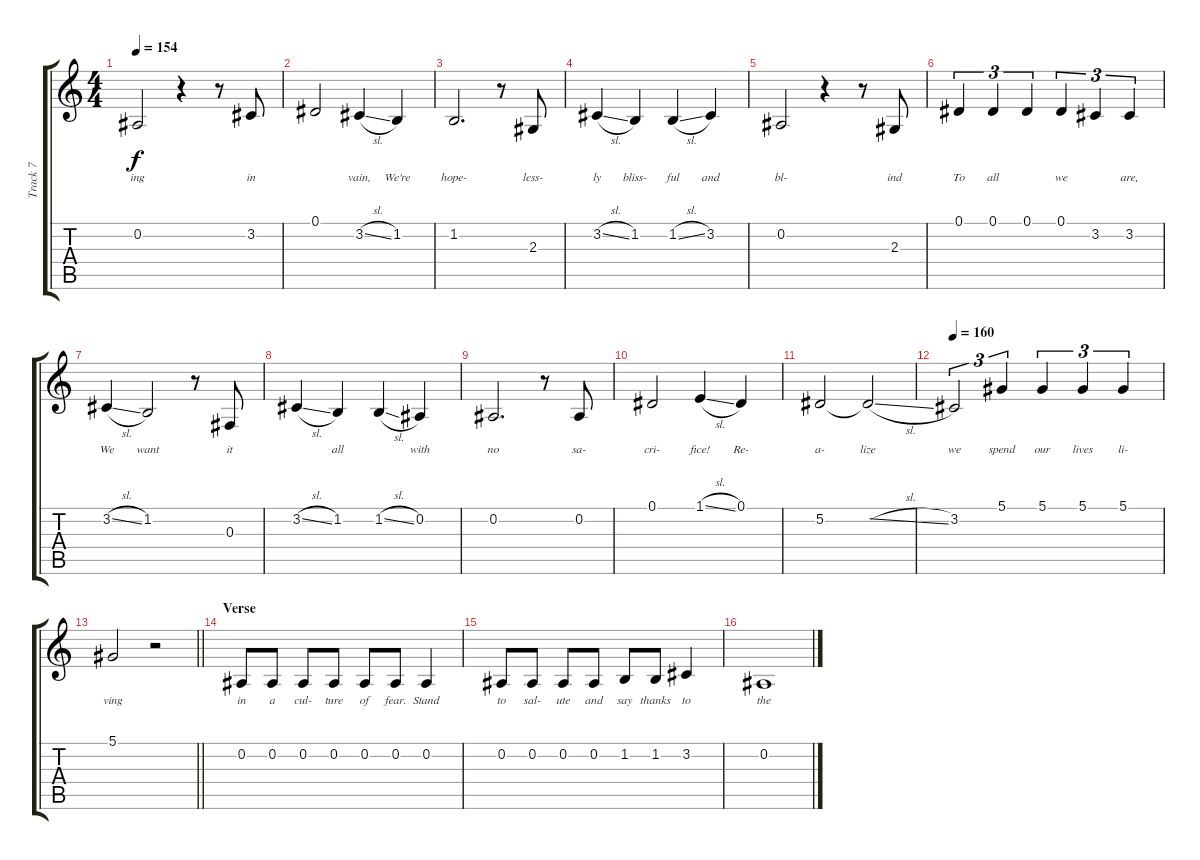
\track ("Track 7" "Track 7") {instrument altosax}
\staff {score tabs}
\tuning (Eb4 Bb3 Gb3 Db3 Ab2 Eb2) {hide}
\ts (4 4)
\tempo 154
\clef g2
\ks c
0.2.2{lyrics (0 "ing") lyrics (1 "") lyrics (2 "") lyrics (3 "") lyrics (4 "") dy f} r.4 r.8 3.2.8{lyrics (0 "in") lyrics (1 "") lyrics (2 "") lyrics (3 "") lyrics (4 "")} |
0.1.2{lyrics (0 "") lyrics (1 "") lyrics (2 "") lyrics (3 "") lyrics (4 "")} 3.2{sl}.4{lyrics (0 "vain,") lyrics (1 "") lyrics (2 "") lyrics (3 "") lyrics (4 "")} 1.2.4{lyrics (0 "We're") lyrics (1 "") lyrics (2 "") lyrics (3 "") lyrics (4 "")} |
1.2.2{d lyrics (0 "hope-") lyrics (1 "") lyrics (2 "") lyrics (3 "") lyrics (4 "")} r.8 2.3.8{lyrics (0 "less-") lyrics (1 "") lyrics (2 "") lyrics (3 "") lyrics (4 "")} |
3.2{sl}.4{lyrics (0 "ly") lyrics (1 "") lyrics (2 "") lyrics (3 "") lyrics (4 "")} 1.2.4{lyrics (0 "bliss-") lyrics (1 "") lyrics (2 "") lyrics (3 "") lyrics (4 "")} 1.2{sl}.4{lyrics (0 "ful") lyrics (1 "") lyrics (2 "") lyrics (3 "") lyrics (4 "")} 3.2.4{lyrics (0 "and") lyrics (1 "") lyrics (2 "") lyrics (3 "") lyrics (4 "")} |
0.2.2{lyrics (0 "bl-") lyrics (1 "") lyrics (2 "") lyrics (3 "") lyrics (4 "")} r.4 r.8 2.3.8{lyrics (0 "ind") lyrics (1 "") lyrics (2 "") lyrics (3 "") lyrics (4 "")} |
0.1.4{tu (3 2) lyrics (0 "To") lyrics (1 "") lyrics (2 "") lyrics (3 "") lyrics (4 "")} 0.1.4{tu (3 2) lyrics (0 "all") lyrics (1 "") lyrics (2 "") lyrics (3 "") lyrics (4 "")} 0.1.4{tu (3 2) lyrics (0 "") lyrics (1 "") lyrics (2 "") lyrics (3 "") lyrics (4 "")} 0.1.4{tu (3 2) lyrics (0 "we") lyrics (1 "") lyrics (2 "") lyrics (3 "") lyrics (4 "")} 3.2.4{tu (3 2) lyrics (0 "") lyrics (1 "") lyrics (2 "") lyrics (3 "") lyrics (4 "")} 3.2.4{tu (3 2) lyrics (0 "are,") lyrics (1 "") lyrics (2 "") lyrics (3 "") lyrics (4 "")} |
3.2{sl}.4{lyrics (0 "We") lyrics (1 "") lyrics (2 "") lyrics (3 "") lyrics (4 "")} 1.2.2{lyrics (0 "want") lyrics (1 "") lyrics (2 "") lyrics (3 "") lyrics (4 "")} r.8 0.3.8{lyrics (0 "it") lyrics (1 "") lyrics (2 "") lyrics (3 "") lyrics (4 "")} |
3.2{sl}.4{lyrics (0 "") lyrics (1 "") lyrics (2 "") lyrics (3 "") lyrics (4 "")} 1.2.4{lyrics (0 "all") lyrics (1 "") lyrics (2 "") lyrics (3 "") lyrics (4 "")} 1.2{sl}.4{lyrics (0 "") lyrics (1 "") lyrics (2 "") lyrics (3 "") lyrics (4 "")} 0.2.4{lyrics (0 "with") lyrics (1 "") lyrics (2 "") lyrics (3 "") lyrics (4 "")} |
0.2.2{d lyrics (0 "no") lyrics (1 "") lyrics (2 "") lyrics (3 "") lyrics (4 "")} r.8 0.2.8{lyrics (0 "sa-") lyrics (1 "") lyrics (2 "") lyrics (3 "") lyrics (4 "")} |
0.1.2{lyrics (0 "cri-") lyrics (1 "") lyrics (2 "") lyrics (3 "") lyrics (4 "")} 1.1{sl}.4{lyrics (0 "fice!") lyrics (1 "") lyrics (2 "") lyrics (3 "") lyrics (4 "")} 0.1.4{lyrics (0 "Re-") lyrics (1 "") lyrics (2 "") lyrics (3 "") lyrics (4 "")} |
5.2.2{lyrics (0 "a-") lyrics (1 "") lyrics (2 "") lyrics (3 "") lyrics (4 "")} 5.2{sl t}.2{lyrics (0 "lize") lyrics (1 "") lyrics (2 "") lyrics (3 "") lyrics (4 "")} |
\tempo 160
3.2.2{tu (3 2) lyrics (0 "we") lyrics (1 "") lyrics (2 "") lyrics (3 "") lyrics (4 "")} 5.1.4{tu (3 2) lyrics (0 "spend") lyrics (1 "") lyrics (2 "") lyrics (3 "") lyrics (4 "")} 5.1.4{tu (3 2) lyrics (0 "our") lyrics (1 "") lyrics (2 "") lyrics (3 "") lyrics (4 "")} 5.1.4{tu (3 2) lyrics (0 "lives") lyrics (1 "") lyrics (2 "") lyrics (3 "") lyrics (4 "")} 5.1.4{tu (3 2) lyrics (0 "li-") lyrics (1 "") lyrics (2 "") lyrics (3 "") lyrics (4 "")} |
\barLineRight lightlight
5.1.2{lyrics (0 "ving") lyrics (1 "") lyrics (2 "") lyrics (3 "") lyrics (4 "")} r.2 |
\section ("" "Verse")
0.2.8{lyrics (0 "in") lyrics (1 "") lyrics (2 "") lyrics (3 "") lyrics (4 "")} 0.2.8{lyrics (0 "a") lyrics (1 "") lyrics (2 "") lyrics (3 "") lyrics (4 "")} 0.2.8{lyrics (0 "cul-") lyrics (1 "") lyrics (2 "") lyrics (3 "") lyrics (4 "")} 0.2.8{lyrics (0 "ture") lyrics (1 "") lyrics (2 "") lyrics (3 "") lyrics (4 "")} 0.2.8{lyrics (0 "of") lyrics (1 "") lyrics (2 "") lyrics (3 "") lyrics (4 "")} 0.2.8{lyrics (0 "fear.") lyrics (1 "") lyrics (2 "") lyrics (3 "") lyrics (4 "")} 0.2.4{lyrics (0 "Stand") lyrics (1 "") lyrics (2 "") lyrics (3 "") lyrics (4 "")} |
0.2.8{lyrics (0 "to") lyrics (1 "") lyrics (2 "") lyrics (3 "") lyrics (4 "")} 0.2.8{lyrics (0 "sal-") lyrics (1 "") lyrics (2 "") lyrics (3 "") lyrics (4 "")} 0.2.8{lyrics (0 "ute") lyrics (1 "") lyrics (2 "") lyrics (3 "") lyrics (4 "")} 0.2.8{lyrics (0 "and") lyrics (1 "") lyrics (2 "") lyrics (3 "") lyrics (4 "")} 1.2.8{lyrics (0 "say") lyrics (1 "") lyrics (2 "") lyrics (3 "") lyrics (4 "")} 1.2.8{lyrics (0 "thanks") lyrics (1 "") lyrics (2 "") lyrics (3 "") lyrics (4 "")} 3.2.4{lyrics (0 "to") lyrics (1 "") lyrics (2 "") lyrics (3 "") lyrics (4 "")} |
0.2.1{lyrics (0 "the") lyrics (1 "") lyrics (2 "") lyrics (3 "") lyrics (4 "")}
